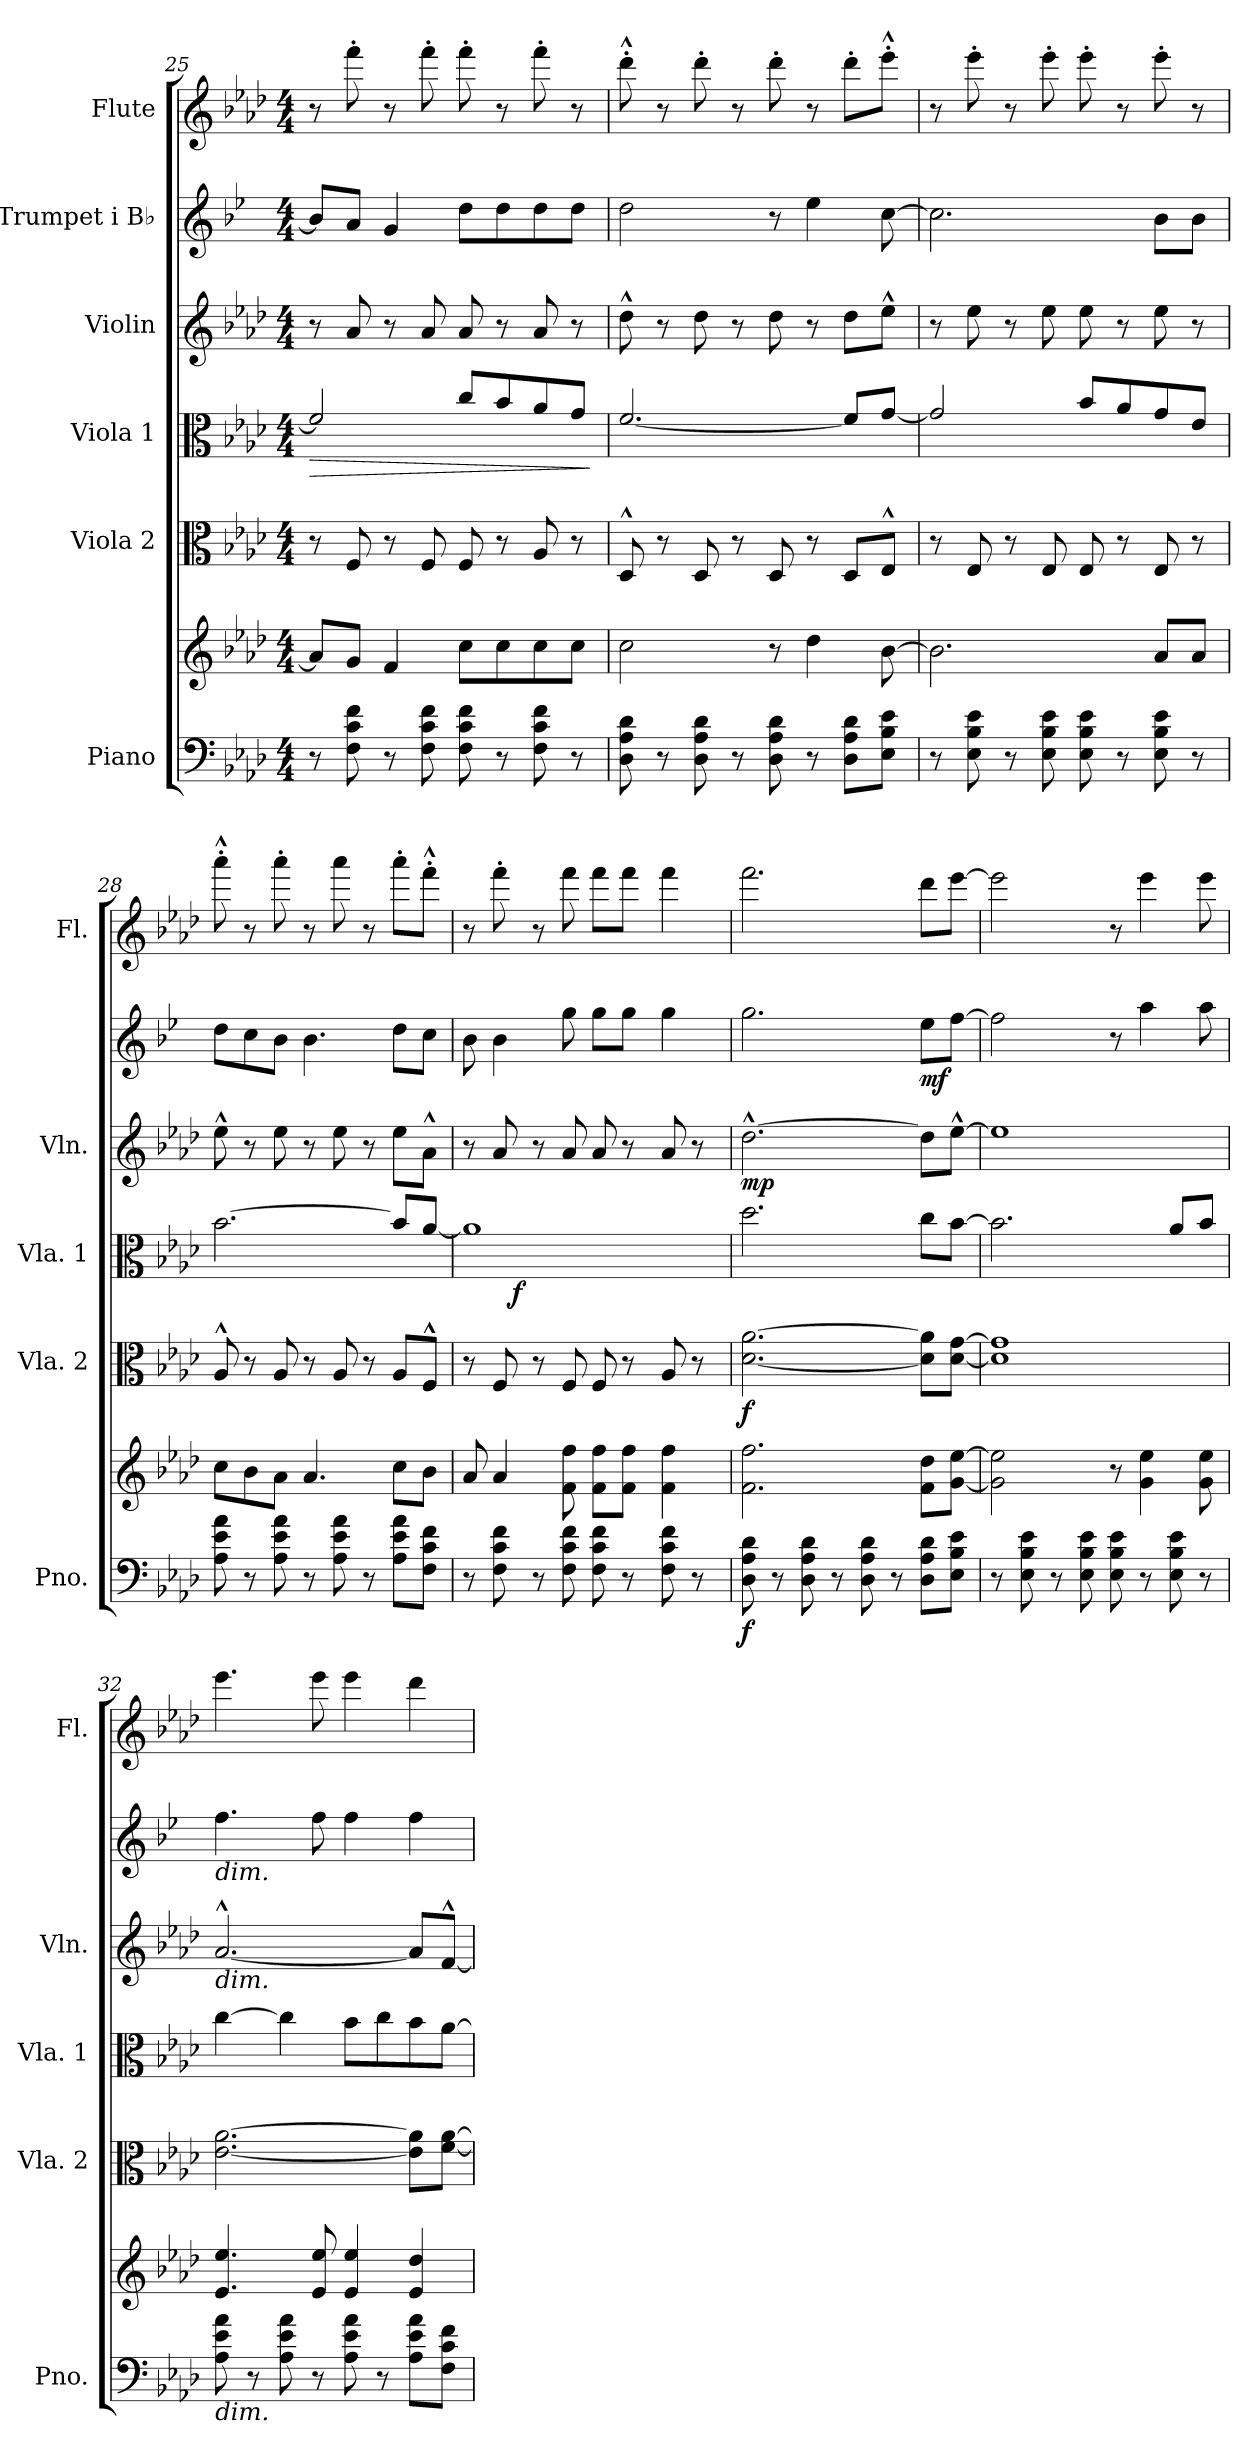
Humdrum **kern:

**kern	**kern	**dynam	**kern	**dynam	**kern	**dynam	**kern	**dynam	**kern	**dynam	**kern
*part6	*part6	*part6	*part5	*part5	*part4	*part4	*part3	*part3	*part2	*part2	*part1
*staff7	*staff6	*staff6/7	*staff5	*staff5	*staff4	*staff4	*staff3	*staff3	*staff2	*staff2	*staff1
*I"Piano	*	*	*I"Viola 2	*	*I"Viola 1	*	*I"Violin	*	*I"Trumpet i B♭	*	*I"Flute
*I'Pno.	*	*	*I'Vla. 2	*	*I'Vla. 1	*	*I'Vln.	*	*	*	*I'Fl.
!!LO:PB:g=z
*clefF4	*clefG2	*	*clefC3	*	*clefC3	*	*clefG2	*	*clefG2	*	*clefG2
*	*	*	*	*	*	*	*	*	*ITrd1c2	*	*
*k[b-e-a-d-]	*k[b-e-a-d-]	*	*k[b-e-a-d-]	*	*k[b-e-a-d-]	*	*k[b-e-a-d-]	*	*k[b-e-a-d-]	*	*k[b-e-a-d-]
*M4/4	*M4/4	*	*M4/4	*	*M4/4	*	*M4/4	*	*M4/4	*	*M4/4
=25	=25	=25	=25	=25	=25	=25	=25	=25	=25	=25	=25
!	!	!	!	!	!	!LO:HP:b	!	!	!	!	!
8r	8a-/L]	.	8r	.	2f/]	>	8r	.	8a-/L]	.	8r
8F\ 8c\ 8f\	8g/J	.	8F/	.	.	.	8a-/	.	8g/J	.	8fff'\
8r	4f/	.	8r	.	.	.	8r	.	4f/	.	8r
8F\ 8c\ 8f\	.	.	8F/	.	.	.	8a-/	.	.	.	8fff'\
8F\ 8c\ 8f\	8cc\L	.	8F/	.	8cc/L	.	8a-/	.	8cc\L	.	8fff'\
8r	8cc\	.	8r	.	8b-/	.	8r	.	8cc\	.	8r
8F\ 8c\ 8f\	8cc\	.	8A-/	.	8a-/	.	8a-/	.	8cc\	.	8fff'\
8r	8cc\J	.	8r	.	8g/J	.	8r	.	8cc\J	.	8r
.	.	.	.	.	.	]	.	.	.	.	.
=26	=26	=26	=26	=26	=26	=26	=26	=26	=26	=26	=26
8D-\ 8A-\ 8d-\	2cc\	.	8D-^^/	.	[2.f/	.	8dd-^^\	.	2cc\	.	8ddd-'^^\
8r	.	.	8r	.	.	.	8r	.	.	.	8r
8D-\ 8A-\ 8d-\	.	.	8D-/	.	.	.	8dd-\	.	.	.	8ddd-'\
8r	.	.	8r	.	.	.	8r	.	.	.	8r
8D-\ 8A-\ 8d-\	8r	.	8D-/	.	.	.	8dd-\	.	8r	.	8ddd-'\
8r	4dd-\	.	8r	.	.	.	8r	.	4dd-\	.	8r
8D-\ 8A-\ 8d-\L	.	.	8D-/L	.	8f/L]	.	8dd-\L	.	.	.	8ddd-'\L
8E-\ 8B-\ 8e-\J	[8b-\	.	8E-^^/J	.	[8g/J	.	8ee-^^\J	.	[8b-\	.	8eee-'^^\J
=27	=27	=27	=27	=27	=27	=27	=27	=27	=27	=27	=27
8r	2.b-\]	.	8r	.	2g/]	.	8r	.	2.b-\]	.	8r
8E-\ 8B-\ 8e-\	.	.	8E-/	.	.	.	8ee-\	.	.	.	8eee-'\
8r	.	.	8r	.	.	.	8r	.	.	.	8r
8E-\ 8B-\ 8e-\	.	.	8E-/	.	.	.	8ee-\	.	.	.	8eee-'\
8E-\ 8B-\ 8e-\	.	.	8E-/	.	8b-/L	.	8ee-\	.	.	.	8eee-'\
8r	.	.	8r	.	8a-/	.	8r	.	.	.	8r
8E-\ 8B-\ 8e-\	8a-/L	.	8E-/	.	8g/	.	8ee-\	.	8a-\L	.	8eee-'\
8r	8a-/J	.	8r	.	8e-/J	.	8r	.	8a-\J	.	8r
=28	=28	=28	=28	=28	=28	=28	=28	=28	=28	=28	=28
8A-\ 8e-\ 8a-\	8cc\L	.	8A-^^/	.	[2.b-\	.	8ee-^^\	.	8cc\L	.	8aaa-'^^\
8r	8b-\	.	8r	.	.	.	8r	.	8b-\	.	8r
8A-\ 8e-\ 8a-\	8a-\J	.	8A-/	.	.	.	8ee-\	.	8a-\J	.	8aaa-'\
8r	4.a-/	.	8r	.	.	.	8r	.	4.a-\	.	8r
8A-\ 8e-\ 8a-\	.	.	8A-/	.	.	.	8ee-\	.	.	.	8aaa-\
8r	.	.	8r	.	.	.	8r	.	.	.	8r
8A-\ 8e-\ 8a-\L	8cc\L	.	8A-/L	.	8b-/L]	.	8ee-\L	.	8cc\L	.	8aaa-'\L
8F\ 8c\ 8f\J	8b-\J	.	8F^^/J	.	[8a-/J	.	8a-^^\J	.	8b-\J	.	8fff'^^\J
=29	=29	=29	=29	=29	=29	=29	=29	=29	=29	=29	=29
*	*	*	*	*	*^	*	*	*	*	*	*
8r	8a-/	.	8r	.	1a-]	8.ryy	.	8r	.	8a-\	.	8r
8F\ 8c\ 8f\	4a-/	.	8F/	.	.	.	.	8a-/	.	4a-\	.	8fff'\
!	!	!	!	!	!	!	!LO:DY:b	!	!	!	!	!
.	.	.	.	.	.	2ryy	f	.	.	.	.	.
8r	.	.	8r	.	.	.	.	8r	.	.	.	8r
8F\ 8c\ 8f\	8f\ 8ff\	.	8F/	.	.	.	.	8a-/	.	8ff\	.	8fff\
8F\ 8c\ 8f\	8f\ 8ff\L	.	8F/	.	.	.	.	8a-/	.	8ff\L	.	8fff\L
8r	8f\ 8ff\J	.	8r	.	.	.	.	8r	.	8ff\J	.	8fff\J
.	.	.	.	.	.	4ryy	.	.	.	.	.	.
8F\ 8c\ 8f\	4f\ 4ff\	.	8A-/	.	.	.	.	8a-/	.	4ff\	.	4fff\
8r	.	.	8r	.	.	.	.	8r	.	.	.	.
.	.	.	.	.	.	16ryy	.	.	.	.	.	.
=30	=30	=30	=30	=30	=30	=30	=30	=30	=30	=30	=30	=30
!	!	!LO:DY:b=2	!	!LO:DY:b	!	!	!	!	!LO:DY:b	!	!	!
*	*	*	*	*	*v	*v	*	*	*	*	*	*
8D-\ 8A-\ 8d-\	2.f\ 2.ff\	f	[2.d-\ [2.a-\	f	2.dd-\	.	[2.dd-^^\	mp	2.ff\	.	2.fff\
8r	.	.	.	.	.	.	.	.	.	.	.
8D-\ 8A-\ 8d-\	.	.	.	.	.	.	.	.	.	.	.
8r	.	.	.	.	.	.	.	.	.	.	.
8D-\ 8A-\ 8d-\	.	.	.	.	.	.	.	.	.	.	.
8r	.	.	.	.	.	.	.	.	.	.	.
!	!	!	!	!	!	!	!	!	!	!LO:DY:b	!
8D-\ 8A-\ 8d-\L	8f\ 8dd-\L	.	8d-\] 8a-\]L	.	8cc\L	.	8dd-\L]	.	8dd-\L	mf	8ddd-\L
8E-\ 8B-\ 8e-\J	[8g\ [8ee-\J	.	[8d-\ [8g\J	.	[8b-\J	.	[8ee-^^\J	.	[8ee-\J	.	[8eee-\J
!!LO:LB:g=z
=31	=31	=31	=31	=31	=31	=31	=31	=31	=31	=31	=31
8r	2g\] 2ee-\]	.	1d-] 1g]	.	2.b-\]	.	1ee-]	.	2ee-\]	.	2eee-\]
8E-\ 8B-\ 8e-\	.	.	.	.	.	.	.	.	.	.	.
8r	.	.	.	.	.	.	.	.	.	.	.
8E-\ 8B-\ 8e-\	.	.	.	.	.	.	.	.	.	.	.
8E-\ 8B-\ 8e-\	8r	.	.	.	.	.	.	.	8r	.	8r
8r	4g\ 4ee-\	.	.	.	.	.	.	.	4gg\	.	4eee-\
8E-\ 8B-\ 8e-\	.	.	.	.	8a-/L	.	.	.	.	.	.
8r	8g\ 8ee-\	.	.	.	8b-/J	.	.	.	8gg\	.	8eee-\
=32	=32	=32	=32	=32	=32	=32	=32	=32	=32	=32	=32
!	!	!	!	!	!	!	!	!	!LO:TX:b:i:t=dim.	!	!
!	!	!	!	!	!	!	!LO:TX:b:i:t=dim.	!	!	!	!
!LO:TX:b:i:t=dim.	!	!	!	!	!	!	!	!	!	!	!
8A-\ 8e-\ 8a-\	4.e-/ 4.ee-/	.	[2.e-\ [2.a-\	.	[4cc\	.	[2.a-^^/	.	4.ee-\	.	4.eee-\
8r	.	.	.	.	.	.	.	.	.	.	.
8A-\ 8e-\ 8a-\	.	.	.	.	4cc\]	.	.	.	.	.	.
8r	8e-/ 8ee-/	.	.	.	.	.	.	.	8ee-\	.	8eee-\
8A-\ 8e-\ 8a-\	4e-/ 4ee-/	.	.	.	8b-\L	.	.	.	4ee-\	.	4eee-\
8r	.	.	.	.	8cc\	.	.	.	.	.	.
8A-\ 8e-\ 8a-\L	4e-/ 4dd-/	.	8e-\] 8a-\]L	.	8b-\	.	8a-/L]	.	4ee-\	.	4ddd-\
8F\ 8c\ 8f\J	.	.	[8f\ [8a-\J	.	[8a-\J	.	[8f^^/J	.	.	.	.
=	=	=	=	=	=	=	=	=	=	=	=
*-	*-	*-	*-	*-	*-	*-	*-	*-	*-	*-	*-
